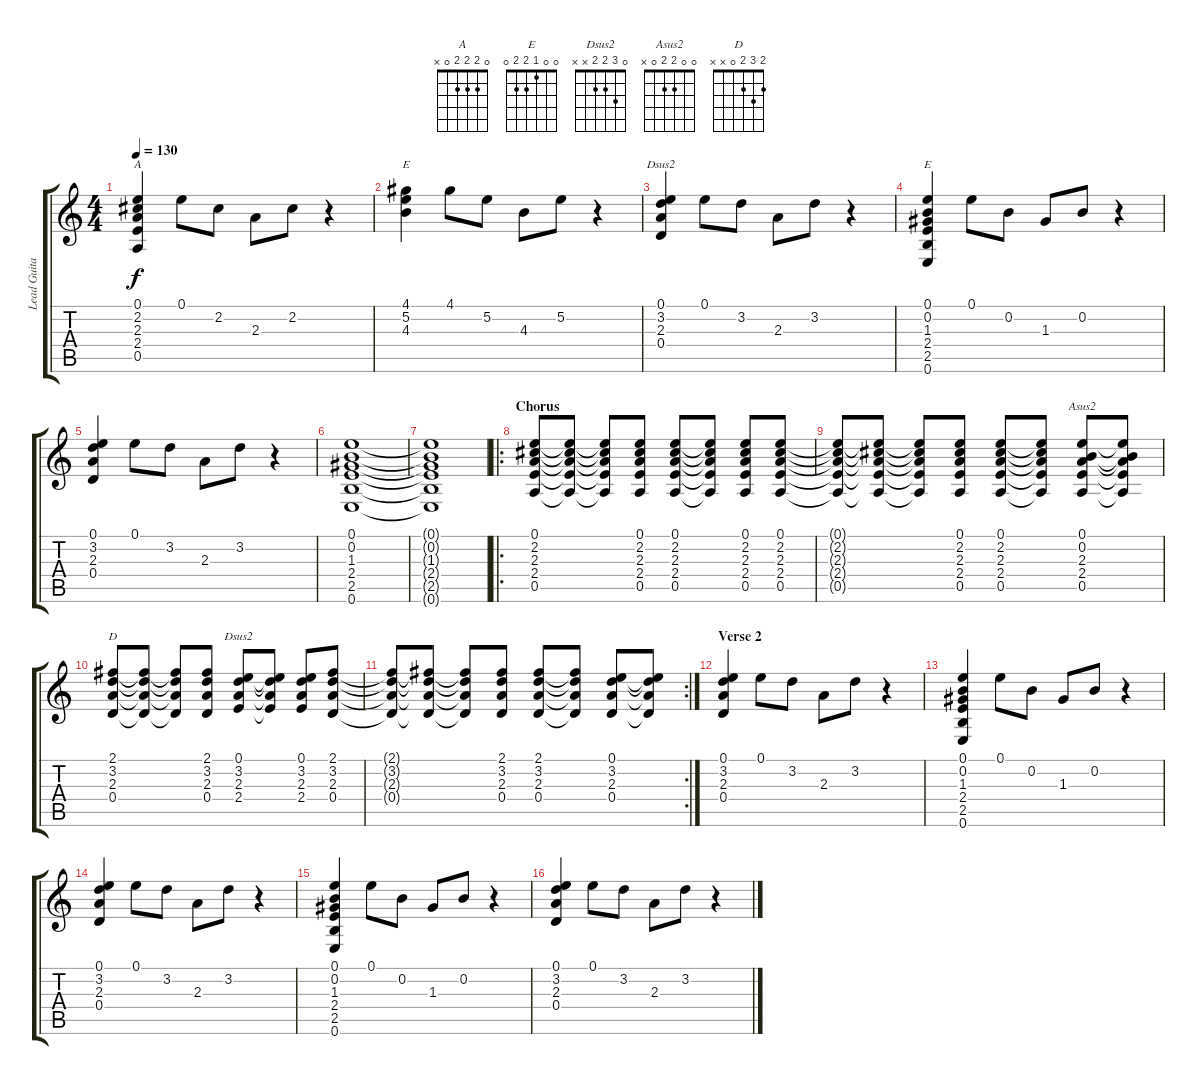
\track ("Lead Guitar" "Lead Guita") {instrument electricguitarclean}
\staff {score tabs}
\tuning (E4 B3 G3 D3 A2 E2) {hide}
\chord ("A" 0 2 2 2 0 x)
\chord ("E" 4 5 4 x x x)
\chord ("Dsus2" 0 3 2 0 x x)
\chord ("E" 0 0 1 2 2 0)
\chord ("Asus2" 0 0 2 2 0 x)
\chord ("D" 2 3 2 0 x x)
\chord ("Dsus2" 0 3 2 2 x x)
\ts (4 4)
\tempo 130
\clef g2
\ks c
(0.1 2.2 2.3 2.4 0.5).4{ch "A" dy f} 0.1.8 2.2.8 2.3.8 2.2.8 r.4 |
(4.1 5.2 4.3).4{ch "E"} 4.1.8 5.2.8 4.3.8 5.2.8 r.4 |
(0.1 3.2 2.3 0.4).4{ch "Dsus2"} 0.1.8 3.2.8 2.3.8 3.2.8 r.4 |
(0.1 0.2 1.3 2.4 2.5 0.6).4{ch "E"} 0.1.8 0.2.8 1.3.8 0.2.8 r.4 |
(0.1 3.2 2.3 0.4).4 0.1.8 3.2.8 2.3.8 3.2.8 r.4 |
(0.1 0.2 1.3 2.4 2.5 0.6).1 |
(0.1{t} 0.2{t} 1.3{t} 2.4{t} 2.5{t} 0.6{t}).1 |
\ro
\section ("" "Chorus")
(0.1 2.2 2.3 2.4 0.5).8 (0.1{t} 2.2{t} 2.3{t} 2.4{t} 0.5{t}).8 (0.1{t} 2.2{t} 2.3{t} 2.4{t} 0.5{t}).8 (0.1 2.2 2.3 2.4 0.5).8 (0.1 2.2 2.3 2.4 0.5).8 (0.1{t} 2.2{t} 2.3{t} 2.4{t} 0.5{t}).8 (0.1 2.2 2.3 2.4 0.5).8 (0.1 2.2 2.3 2.4 0.5).8 |
(0.1{t} 2.2{t} 2.3{t} 2.4{t} 0.5{t}).8 (0.1{t} 2.2{t} 2.3{t} 2.4{t} 0.5{t}).8 (0.1{t} 2.2{t} 2.3{t} 2.4{t} 0.5{t}).8 (0.1 2.2 2.3 2.4 0.5).8 (0.1 2.2 2.3 2.4 0.5).8 (0.1{t} 2.2{t} 2.3{t} 2.4{t} 0.5{t}).8 (0.1 0.2 2.3 2.4 0.5).8{ch "Asus2"} (0.1{t} 0.2{t} 2.3{t} 2.4{t} 0.5{t}).8 |
(2.1 3.2 2.3 0.4).8{ch "D"} (2.1{t} 3.2{t} 2.3{t} 0.4{t}).8 (2.1{t} 3.2{t} 2.3{t} 0.4{t}).8 (2.1 3.2 2.3 0.4).8 (0.1 3.2 2.3 2.4).8{ch "Dsus2"} (0.1{t} 3.2{t} 2.3{t} 2.4{t}).8 (0.1 3.2 2.3 2.4).8 (2.1 3.2 2.3 0.4).8 |
\rc 2
(2.1{t} 3.2{t} 2.3{t} 0.4{t}).8 (2.1{t} 3.2{t} 2.3{t} 0.4{t}).8 (2.1{t} 3.2{t} 2.3{t} 0.4{t}).8 (2.1 3.2 2.3 0.4).8 (2.1 3.2 2.3 0.4).8 (2.1{t} 3.2{t} 2.3{t} 0.4{t}).8 (0.1 3.2 2.3 0.4).8 (0.1{t} 3.2{t} 2.3{t} 0.4{t}).8 |
\section ("" "Verse 2")
(0.1 3.2 2.3 0.4).4 0.1.8 3.2.8 2.3.8 3.2.8 r.4 |
(0.1 0.2 1.3 2.4 2.5 0.6).4 0.1.8 0.2.8 1.3.8 0.2.8 r.4 |
(0.1 3.2 2.3 0.4).4 0.1.8 3.2.8 2.3.8 3.2.8 r.4 |
(0.1 0.2 1.3 2.4 2.5 0.6).4 0.1.8 0.2.8 1.3.8 0.2.8 r.4 |
(0.1 3.2 2.3 0.4).4 0.1.8 3.2.8 2.3.8 3.2.8 r.4
